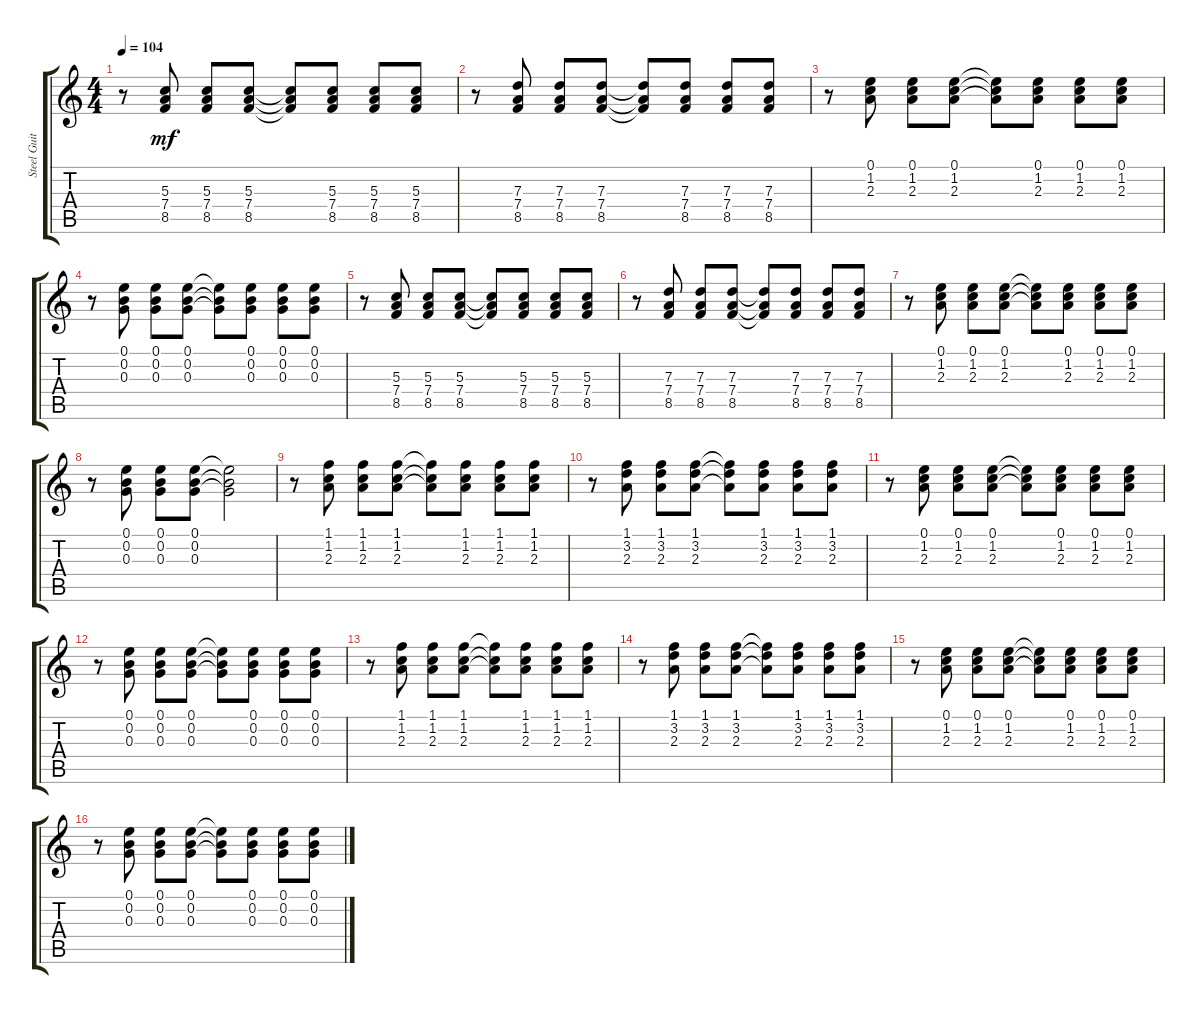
\track ("Steel Guitar" "Steel Guit") {instrument acousticguitarsteel}
\staff {score tabs}
\tuning (E4 B3 G3 D3 A2 E2) {hide}
\ts (4 4)
\tempo 104
\clef g2
\ks c
r.8{dy mf} (5.3 7.4 8.5).8 (5.3 7.4 8.5).8 (5.3 7.4 8.5).8 (5.3{t} 7.4{t} 8.5{t}).8 (5.3 7.4 8.5).8 (5.3 7.4 8.5).8 (5.3 7.4 8.5).8 |
r.8 (7.3 7.4 8.5).8 (7.3 7.4 8.5).8 (7.3 7.4 8.5).8 (7.3{t} 7.4{t} 8.5{t}).8 (7.3 7.4 8.5).8 (7.3 7.4 8.5).8 (7.3 7.4 8.5).8 |
r.8 (0.1 1.2 2.3).8 (0.1 1.2 2.3).8 (0.1 1.2 2.3).8 (0.1{t} 1.2{t} 2.3{t}).8 (0.1 1.2 2.3).8 (0.1 1.2 2.3).8 (0.1 1.2 2.3).8 |
r.8 (0.1 0.2 0.3).8 (0.1 0.2 0.3).8 (0.1 0.2 0.3).8 (0.1{t} 0.2{t} 0.3{t}).8 (0.1 0.2 0.3).8 (0.1 0.2 0.3).8 (0.1 0.2 0.3).8 |
r.8 (5.3 7.4 8.5).8 (5.3 7.4 8.5).8 (5.3 7.4 8.5).8 (5.3{t} 7.4{t} 8.5{t}).8 (5.3 7.4 8.5).8 (5.3 7.4 8.5).8 (5.3 7.4 8.5).8 |
r.8 (7.3 7.4 8.5).8 (7.3 7.4 8.5).8 (7.3 7.4 8.5).8 (7.3{t} 7.4{t} 8.5{t}).8 (7.3 7.4 8.5).8 (7.3 7.4 8.5).8 (7.3 7.4 8.5).8 |
r.8 (0.1 1.2 2.3).8 (0.1 1.2 2.3).8 (0.1 1.2 2.3).8 (0.1{t} 1.2{t} 2.3{t}).8 (0.1 1.2 2.3).8 (0.1 1.2 2.3).8 (0.1 1.2 2.3).8 |
r.8 (0.1 0.2 0.3).8 (0.1 0.2 0.3).8 (0.1 0.2 0.3).8 (0.1{t} 0.2{t} 0.3{t}).2 |
r.8 (1.1 1.2 2.3).8 (1.1 1.2 2.3).8 (1.1 1.2 2.3).8 (1.1{t} 1.2{t} 2.3{t}).8 (1.1 1.2 2.3).8 (1.1 1.2 2.3).8 (1.1 1.2 2.3).8 |
r.8 (1.1 3.2 2.3).8 (1.1 3.2 2.3).8 (1.1 3.2 2.3).8 (1.1{t} 3.2{t} 2.3{t}).8 (1.1 3.2 2.3).8 (1.1 3.2 2.3).8 (1.1 3.2 2.3).8 |
r.8 (0.1 1.2 2.3).8 (0.1 1.2 2.3).8 (0.1 1.2 2.3).8 (0.1{t} 1.2{t} 2.3{t}).8 (0.1 1.2 2.3).8 (0.1 1.2 2.3).8 (0.1 1.2 2.3).8 |
r.8 (0.1 0.2 0.3).8 (0.1 0.2 0.3).8 (0.1 0.2 0.3).8 (0.1{t} 0.2{t} 0.3{t}).8 (0.1 0.2 0.3).8 (0.1 0.2 0.3).8 (0.1 0.2 0.3).8 |
r.8 (1.1 1.2 2.3).8 (1.1 1.2 2.3).8 (1.1 1.2 2.3).8 (1.1{t} 1.2{t} 2.3{t}).8 (1.1 1.2 2.3).8 (1.1 1.2 2.3).8 (1.1 1.2 2.3).8 |
r.8 (1.1 3.2 2.3).8 (1.1 3.2 2.3).8 (1.1 3.2 2.3).8 (1.1{t} 3.2{t} 2.3{t}).8 (1.1 3.2 2.3).8 (1.1 3.2 2.3).8 (1.1 3.2 2.3).8 |
r.8 (0.1 1.2 2.3).8 (0.1 1.2 2.3).8 (0.1 1.2 2.3).8 (0.1{t} 1.2{t} 2.3{t}).8 (0.1 1.2 2.3).8 (0.1 1.2 2.3).8 (0.1 1.2 2.3).8 |
r.8 (0.1 0.2 0.3).8 (0.1 0.2 0.3).8 (0.1 0.2 0.3).8 (0.1{t} 0.2{t} 0.3{t}).8 (0.1 0.2 0.3).8 (0.1 0.2 0.3).8 (0.1 0.2 0.3).8
